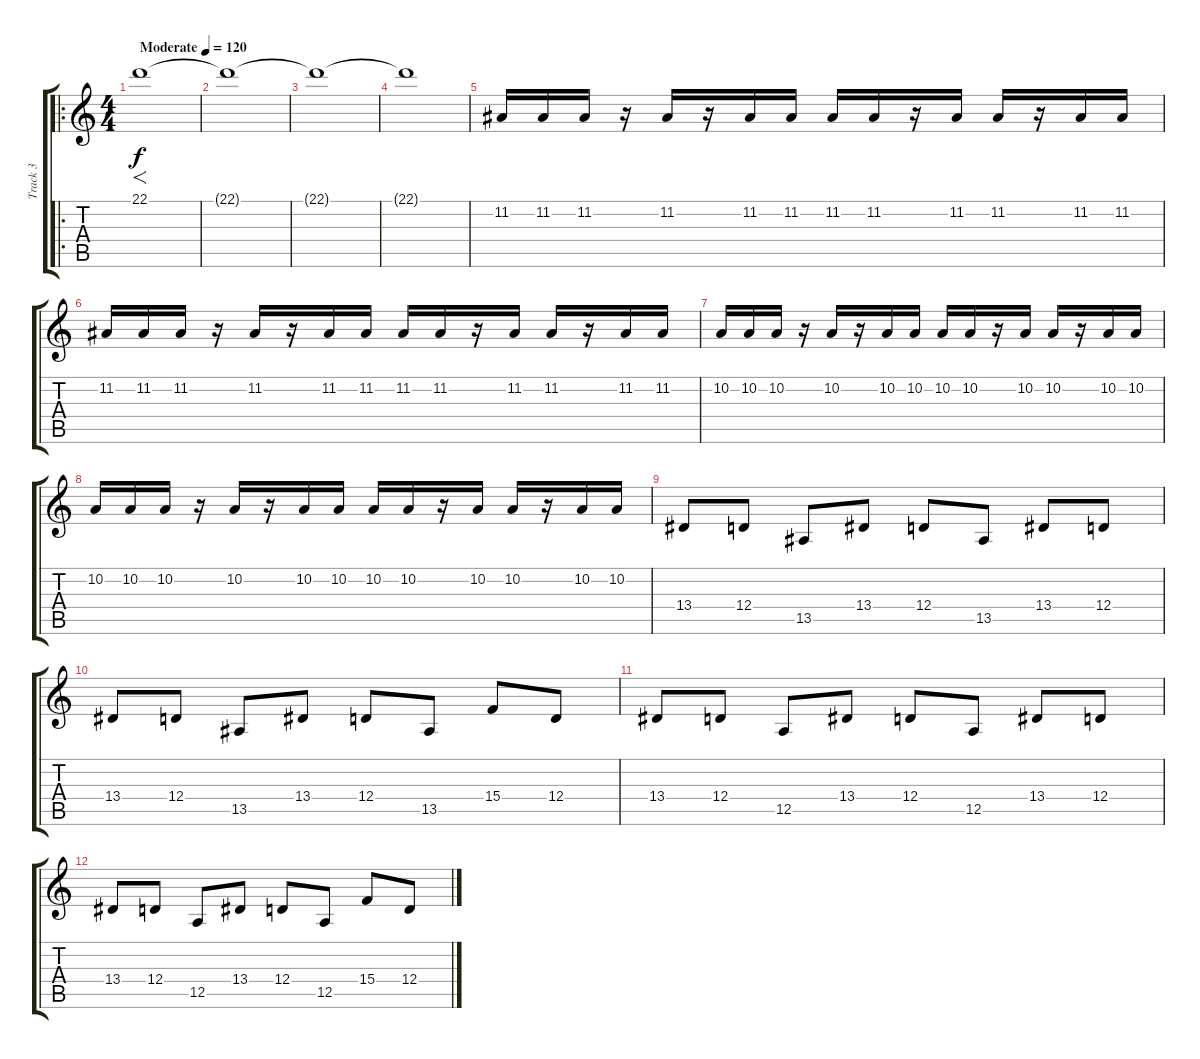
\track ("Track 3" "Track 3") {instrument lead5charang}
\staff {score tabs}
\tuning (E4 B3 G3 D3 A2 E2) {hide}
\ro
\ts (4 4)
\tempo (120 "Moderate")
\clef g2
\ks c
22.1.1{f dy f instrument lead5charang} |
22.1{t}.1 |
22.1{t}.1 |
22.1{t}.1 |
11.2.16 11.2.16 11.2.16 r.16 11.2.16 r.16 11.2.16 11.2.16 11.2.16 11.2.16 r.16 11.2.16 11.2.16 r.16 11.2.16 11.2.16 |
11.2.16 11.2.16 11.2.16 r.16 11.2.16 r.16 11.2.16 11.2.16 11.2.16 11.2.16 r.16 11.2.16 11.2.16 r.16 11.2.16 11.2.16 |
10.2.16 10.2.16 10.2.16 r.16 10.2.16 r.16 10.2.16 10.2.16 10.2.16 10.2.16 r.16 10.2.16 10.2.16 r.16 10.2.16 10.2.16 |
10.2.16 10.2.16 10.2.16 r.16 10.2.16 r.16 10.2.16 10.2.16 10.2.16 10.2.16 r.16 10.2.16 10.2.16 r.16 10.2.16 10.2.16 |
13.4.8 12.4.8 13.5.8 13.4.8 12.4.8 13.5.8 13.4.8 12.4.8 |
13.4.8 12.4.8 13.5.8 13.4.8 12.4.8 13.5.8 15.4.8 12.4.8 |
13.4.8 12.4.8 12.5.8 13.4.8 12.4.8 12.5.8 13.4.8 12.4.8 |
13.4.8 12.4.8 12.5.8 13.4.8 12.4.8 12.5.8 15.4.8 12.4.8
